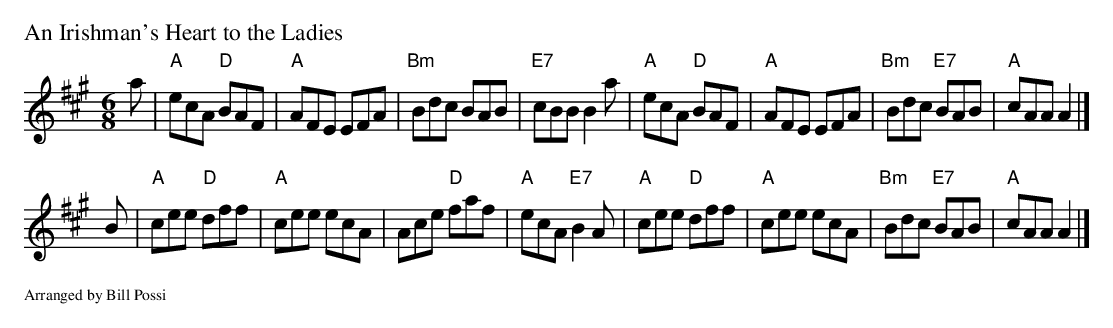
X:1
P: An Irishman's Heart to the Ladies
M: 6/8
L: 1/8
K: A
a \
| "A"ecA "D"BAF | "A"AFE EFA | "Bm"Bdc BAB | "E7"cBB B2a \
| "A"ecA "D"BAF | "A"AFE EFA | "Bm"Bdc "E7"BAB | "A"cAA A2 |]
B \
| "A"cee "D"dff | "A"cee ecA | Ace "D"faf | "A"ecA "E7"B2A \
| "A"cee "D"dff | "A"cee ecA | "Bm"Bdc "E7"BAB | "A"cAA A2 |]
